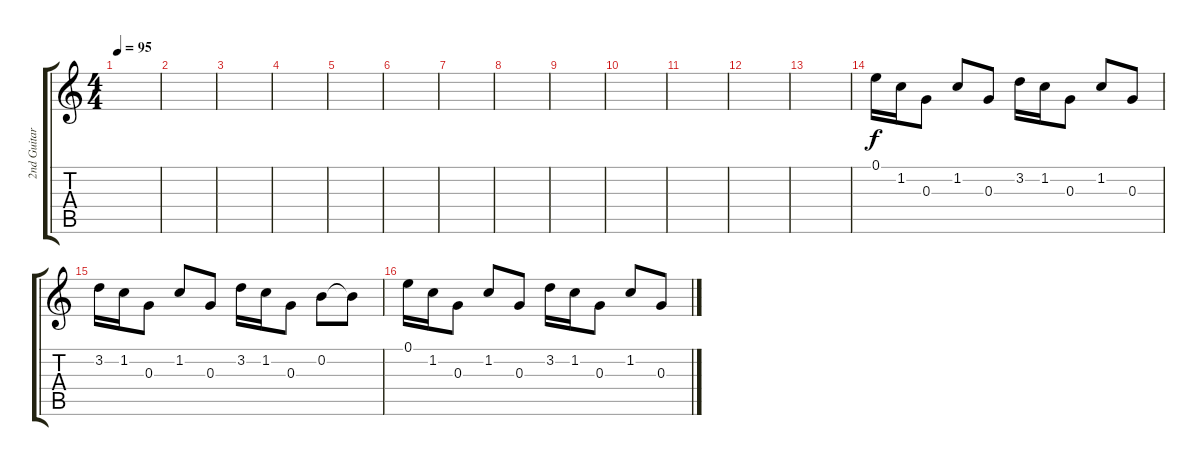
\track ("2nd Guitar  (End)" "2nd Guitar") {instrument distortionguitar}
\staff {score tabs}
\tuning (E4 B3 G3 D3 A2 E2) {hide}
\ts (4 4)
\tempo 95
\clef g2
\ks c
|
|
|
|
|
|
|
|
|
|
|
|
|
0.1.16 1.2.16 0.3.8 1.2.8 0.3.8 3.2.16 1.2.16 0.3.8 1.2.8 0.3.8 |
3.2.16 1.2.16 0.3.8 1.2.8 0.3.8 3.2.16 1.2.16 0.3.8 0.2.8 0.2{t}.8 |
0.1.16 1.2.16 0.3.8 1.2.8 0.3.8 3.2.16 1.2.16 0.3.8 1.2.8 0.3.8
